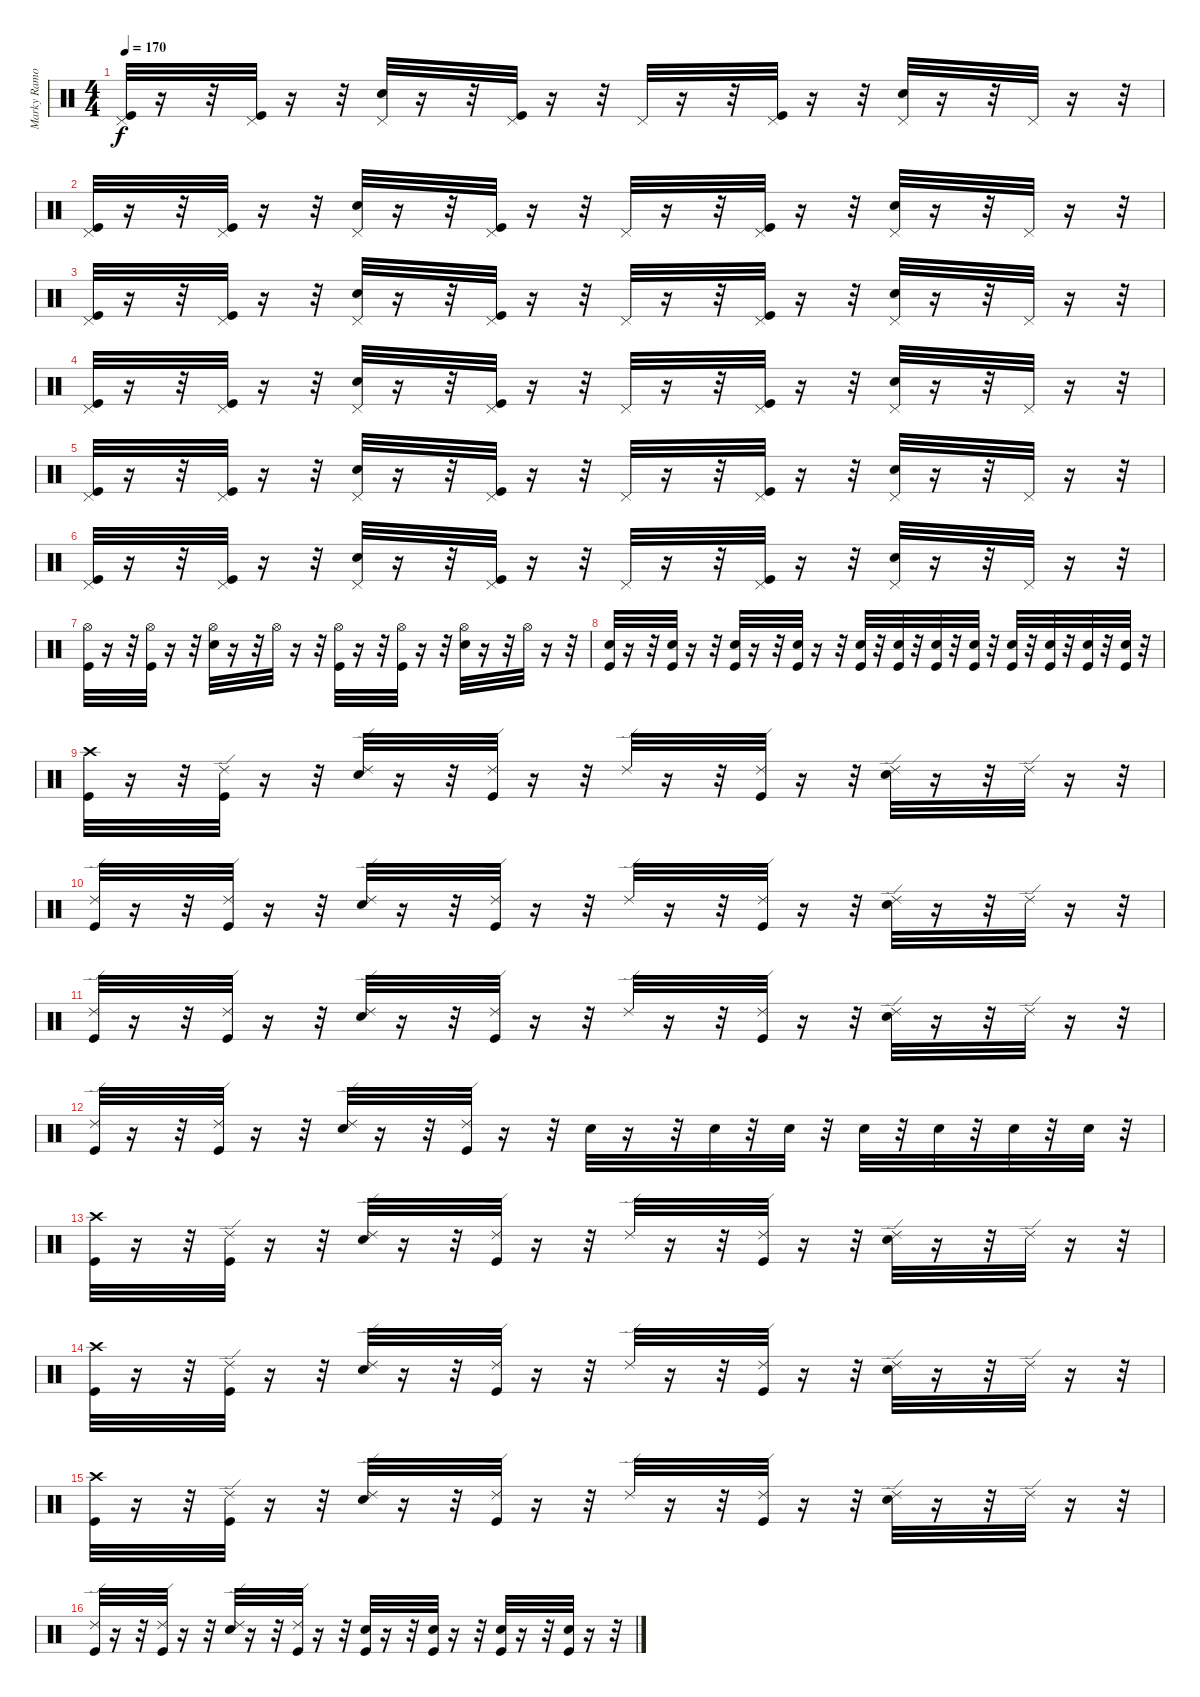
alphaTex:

\track ("Marky Ramone" "Marky Ramo") {instrument percussion}
\staff {score}
\articulation defaults
\ts (4 4)
\tempo 170
\clef neutral
\ks c
("Pedal Hi-Hat (hit)" "Kick (hit)").32{dy f} r.16 r.32 ("Pedal Hi-Hat (hit)" "Kick (hit)").32 r.16 r.32 ("Pedal Hi-Hat (hit)" "Electric Snare (hit)").32 r.16 r.32 ("Pedal Hi-Hat (hit)" "Kick (hit)").32 r.16 r.32 "Pedal Hi-Hat (hit)".32 r.16 r.32 ("Pedal Hi-Hat (hit)" "Kick (hit)").32 r.16 r.32 ("Pedal Hi-Hat (hit)" "Electric Snare (hit)").32 r.16 r.32 "Pedal Hi-Hat (hit)".32 r.16 r.32 |
("Pedal Hi-Hat (hit)" "Kick (hit)").32 r.16 r.32 ("Pedal Hi-Hat (hit)" "Kick (hit)").32 r.16 r.32 ("Pedal Hi-Hat (hit)" "Electric Snare (hit)").32 r.16 r.32 ("Pedal Hi-Hat (hit)" "Kick (hit)").32 r.16 r.32 "Pedal Hi-Hat (hit)".32 r.16 r.32 ("Pedal Hi-Hat (hit)" "Kick (hit)").32 r.16 r.32 ("Pedal Hi-Hat (hit)" "Electric Snare (hit)").32 r.16 r.32 "Pedal Hi-Hat (hit)".32 r.16 r.32 |
("Pedal Hi-Hat (hit)" "Kick (hit)").32 r.16 r.32 ("Pedal Hi-Hat (hit)" "Kick (hit)").32 r.16 r.32 ("Pedal Hi-Hat (hit)" "Electric Snare (hit)").32 r.16 r.32 ("Pedal Hi-Hat (hit)" "Kick (hit)").32 r.16 r.32 "Pedal Hi-Hat (hit)".32 r.16 r.32 ("Pedal Hi-Hat (hit)" "Kick (hit)").32 r.16 r.32 ("Pedal Hi-Hat (hit)" "Electric Snare (hit)").32 r.16 r.32 "Pedal Hi-Hat (hit)".32 r.16 r.32 |
("Pedal Hi-Hat (hit)" "Kick (hit)").32 r.16 r.32 ("Pedal Hi-Hat (hit)" "Kick (hit)").32 r.16 r.32 ("Pedal Hi-Hat (hit)" "Electric Snare (hit)").32 r.16 r.32 ("Pedal Hi-Hat (hit)" "Kick (hit)").32 r.16 r.32 "Pedal Hi-Hat (hit)".32 r.16 r.32 ("Pedal Hi-Hat (hit)" "Kick (hit)").32 r.16 r.32 ("Pedal Hi-Hat (hit)" "Electric Snare (hit)").32 r.16 r.32 "Pedal Hi-Hat (hit)".32 r.16 r.32 |
("Pedal Hi-Hat (hit)" "Kick (hit)").32 r.16 r.32 ("Pedal Hi-Hat (hit)" "Kick (hit)").32 r.16 r.32 ("Pedal Hi-Hat (hit)" "Electric Snare (hit)").32 r.16 r.32 ("Pedal Hi-Hat (hit)" "Kick (hit)").32 r.16 r.32 "Pedal Hi-Hat (hit)".32 r.16 r.32 ("Pedal Hi-Hat (hit)" "Kick (hit)").32 r.16 r.32 ("Pedal Hi-Hat (hit)" "Electric Snare (hit)").32 r.16 r.32 "Pedal Hi-Hat (hit)".32 r.16 r.32 |
("Pedal Hi-Hat (hit)" "Kick (hit)").32 r.16 r.32 ("Pedal Hi-Hat (hit)" "Kick (hit)").32 r.16 r.32 ("Pedal Hi-Hat (hit)" "Electric Snare (hit)").32 r.16 r.32 ("Pedal Hi-Hat (hit)" "Kick (hit)").32 r.16 r.32 "Pedal Hi-Hat (hit)".32 r.16 r.32 ("Pedal Hi-Hat (hit)" "Kick (hit)").32 r.16 r.32 ("Pedal Hi-Hat (hit)" "Electric Snare (hit)").32 r.16 r.32 "Pedal Hi-Hat (hit)".32 r.16 r.32 |
("Hi-Hat (open)" "Kick (hit)").32 r.16 r.32 ("Hi-Hat (open)" "Kick (hit)").32 r.16 r.32 ("Hi-Hat (open)" "Electric Snare (hit)").32 r.16 r.32 "Hi-Hat (open)".32 r.16 r.32 ("Hi-Hat (open)" "Kick (hit)").32 r.16 r.32 ("Hi-Hat (open)" "Kick (hit)").32 r.16 r.32 ("Hi-Hat (open)" "Electric Snare (hit)").32 r.16 r.32 "Hi-Hat (open)".32 r.16 r.32 |
("Kick (hit)" "Electric Snare (hit)").32 r.16 r.32 ("Kick (hit)" "Electric Snare (hit)").32 r.16 r.32 ("Kick (hit)" "Electric Snare (hit)").32 r.16 r.32 ("Kick (hit)" "Electric Snare (hit)").32 r.16 r.32 ("Kick (hit)" "Electric Snare (hit)").32 r.32 ("Kick (hit)" "Electric Snare (hit)").32 r.32 ("Kick (hit)" "Electric Snare (hit)").32 r.32 ("Kick (hit)" "Electric Snare (hit)").32 r.32 ("Kick (hit)" "Electric Snare (hit)").32 r.32 ("Kick (hit)" "Electric Snare (hit)").32 r.32 ("Kick (hit)" "Electric Snare (hit)").32 r.32 ("Kick (hit)" "Electric Snare (hit)").32 r.32 |
("Crash high (hit)" "Kick (hit)").32 r.16 r.32 ("Ride (edge) 2" "Kick (hit)").32 r.16 r.32 ("Ride (edge) 2" "Electric Snare (hit)").32 r.16 r.32 ("Ride (edge) 2" "Kick (hit)").32 r.16 r.32 "Ride (edge) 2".32 r.16 r.32 ("Ride (edge) 2" "Kick (hit)").32 r.16 r.32 ("Ride (edge) 2" "Electric Snare (hit)").32 r.16 r.32 "Ride (edge) 2".32 r.16 r.32 |
("Ride (edge) 2" "Kick (hit)").32 r.16 r.32 ("Ride (edge) 2" "Kick (hit)").32 r.16 r.32 ("Electric Snare (hit)" "Ride (edge) 2").32 r.16 r.32 ("Kick (hit)" "Ride (edge) 2").32 r.16 r.32 "Ride (edge) 2".32 r.16 r.32 ("Kick (hit)" "Ride (edge) 2").32 r.16 r.32 ("Ride (edge) 2" "Electric Snare (hit)").32 r.16 r.32 "Ride (edge) 2".32 r.16 r.32 |
("Ride (edge) 2" "Kick (hit)").32 r.16 r.32 ("Ride (edge) 2" "Kick (hit)").32 r.16 r.32 ("Ride (edge) 2" "Electric Snare (hit)").32 r.16 r.32 ("Ride (edge) 2" "Kick (hit)").32 r.16 r.32 "Ride (edge) 2".32 r.16 r.32 ("Ride (edge) 2" "Kick (hit)").32 r.16 r.32 ("Ride (edge) 2" "Electric Snare (hit)").32 r.16 r.32 "Ride (edge) 2".32 r.16 r.32 |
("Ride (edge) 2" "Kick (hit)").32 r.16 r.32 ("Ride (edge) 2" "Kick (hit)").32 r.16 r.32 ("Ride (edge) 2" "Electric Snare (hit)").32 r.16 r.32 ("Ride (edge) 2" "Kick (hit)").32 r.16 r.32 "Electric Snare (hit)".32 r.16 r.32 "Electric Snare (hit)".32 r.32 "Electric Snare (hit)".32 r.32 "Electric Snare (hit)".32 r.32 "Electric Snare (hit)".32 r.32 "Electric Snare (hit)".32 r.32 "Electric Snare (hit)".32 r.32 |
("Kick (hit)" "Crash high (hit)").32 r.16 r.32 ("Ride (edge) 2" "Kick (hit)").32 r.16 r.32 ("Ride (edge) 2" "Electric Snare (hit)").32 r.16 r.32 ("Ride (edge) 2" "Kick (hit)").32 r.16 r.32 "Ride (edge) 2".32 r.16 r.32 ("Ride (edge) 2" "Kick (hit)").32 r.16 r.32 ("Ride (edge) 2" "Electric Snare (hit)").32 r.16 r.32 "Ride (edge) 2".32 r.16 r.32 |
("Crash high (hit)" "Kick (hit)").32 r.16 r.32 ("Ride (edge) 2" "Kick (hit)").32 r.16 r.32 ("Ride (edge) 2" "Electric Snare (hit)").32 r.16 r.32 ("Ride (edge) 2" "Kick (hit)").32 r.16 r.32 "Ride (edge) 2".32 r.16 r.32 ("Ride (edge) 2" "Kick (hit)").32 r.16 r.32 ("Ride (edge) 2" "Electric Snare (hit)").32 r.16 r.32 "Ride (edge) 2".32 r.16 r.32 |
("Kick (hit)" "Crash high (hit)").32 r.16 r.32 ("Ride (edge) 2" "Kick (hit)").32 r.16 r.32 ("Ride (edge) 2" "Electric Snare (hit)").32 r.16 r.32 ("Ride (edge) 2" "Kick (hit)").32 r.16 r.32 "Ride (edge) 2".32 r.16 r.32 ("Ride (edge) 2" "Kick (hit)").32 r.16 r.32 ("Ride (edge) 2" "Electric Snare (hit)").32 r.16 r.32 "Ride (edge) 2".32 r.16 r.32 |
("Ride (edge) 2" "Kick (hit)").32 r.16 r.32 ("Ride (edge) 2" "Kick (hit)").32 r.16 r.32 ("Ride (edge) 2" "Electric Snare (hit)").32 r.16 r.32 ("Ride (edge) 2" "Kick (hit)").32 r.16 r.32 ("Kick (hit)" "Electric Snare (hit)").32 r.16 r.32 ("Kick (hit)" "Electric Snare (hit)").32 r.16 r.32 ("Kick (hit)" "Electric Snare (hit)").32 r.16 r.32 ("Kick (hit)" "Electric Snare (hit)").32 r.16 r.32
